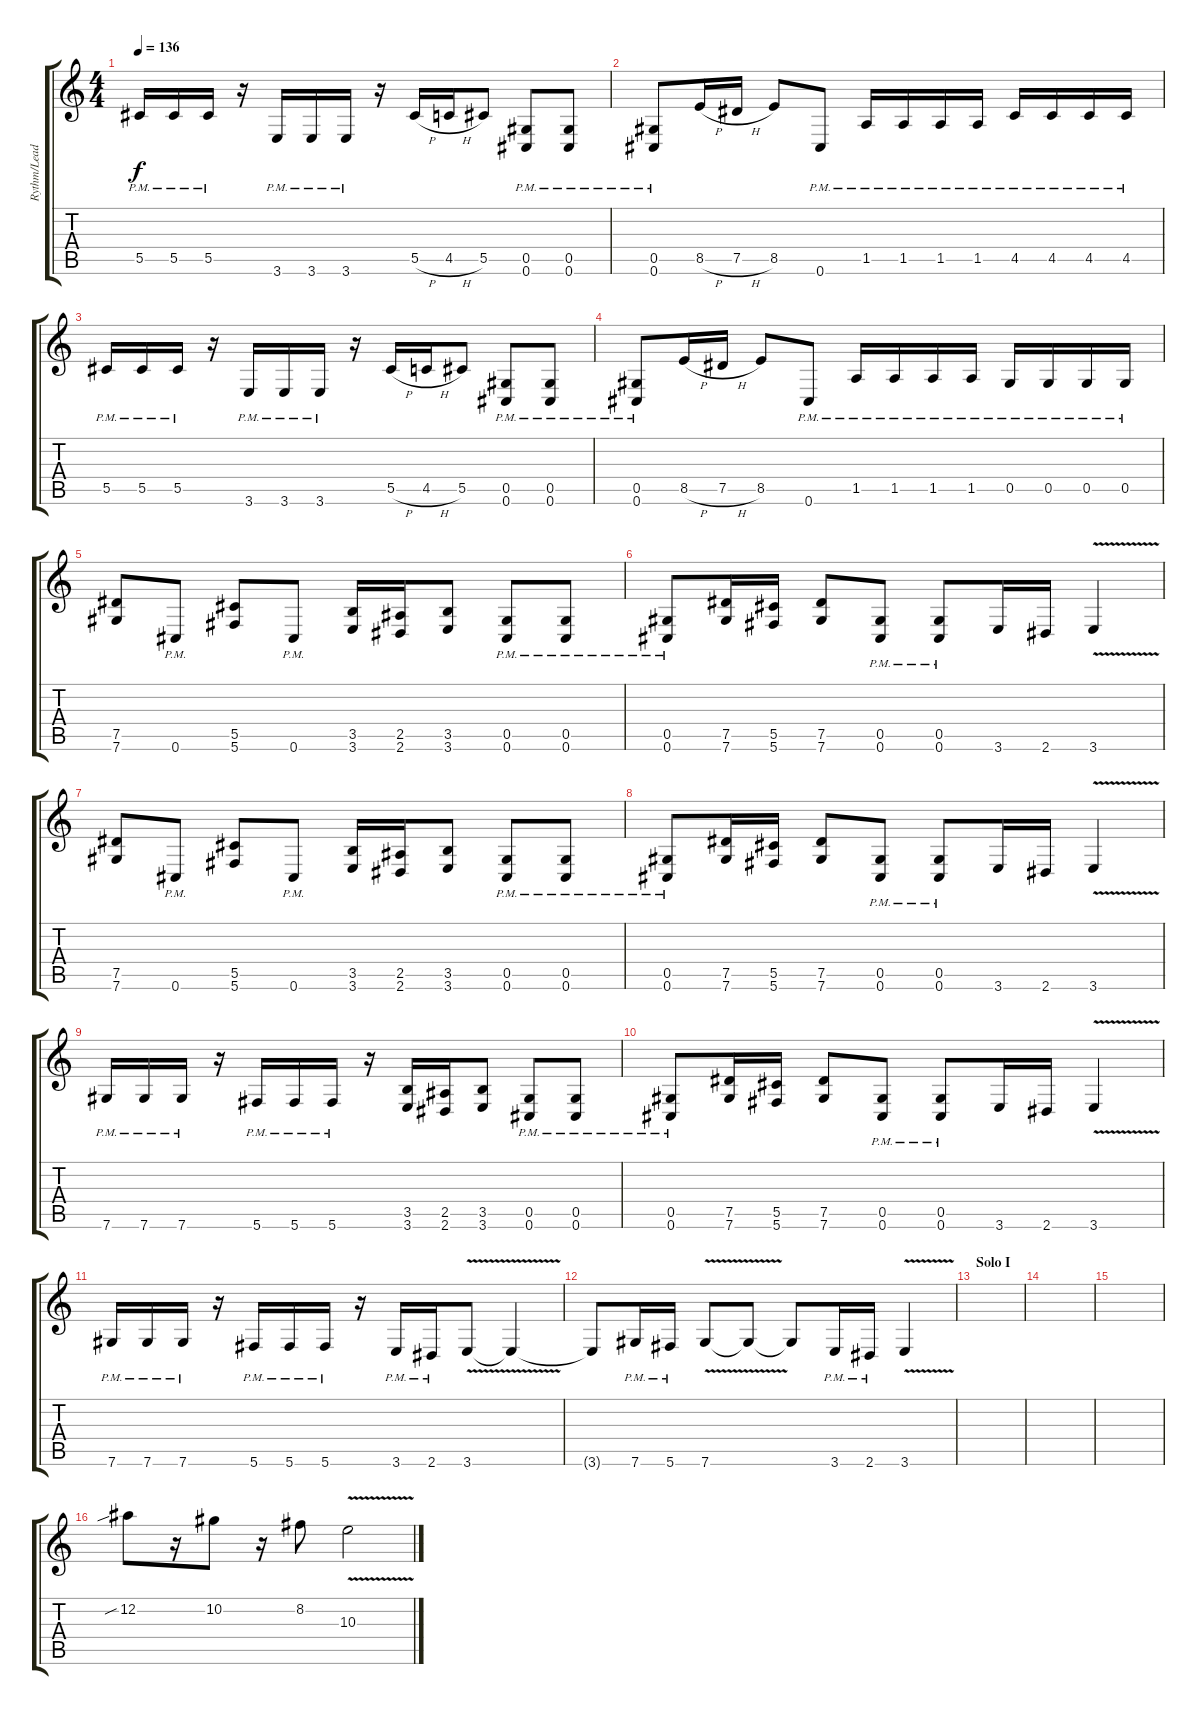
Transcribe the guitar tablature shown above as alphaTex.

\track ("Rythm/Lead I" "Rythm/Lead") {instrument distortionguitar}
\staff {score tabs}
\tuning (Eb4 Bb3 Gb3 Db3 Ab2 Db2) {hide}
\ts (4 4)
\tempo 136
\clef g2
\ks c
5.5{pm}.16{dy f} 5.5{pm}.16 5.5{pm}.16 r.16 3.6{pm}.16 3.6{pm}.16 3.6{pm}.16 r.16 5.5{h}.16 4.5{h}.16 5.5.8 (0.5{pm} 0.6{pm}).8 (0.5{pm} 0.6{pm}).8 |
(0.5{pm} 0.6{pm}).8 8.5{h}.16 7.5{h}.16 8.5.8 0.6{pm}.8 1.5{pm}.16 1.5{pm}.16 1.5{pm}.16 1.5{pm}.16 4.5{pm}.16 4.5{pm}.16 4.5{pm}.16 4.5{pm}.16 |
5.5{pm}.16 5.5{pm}.16 5.5{pm}.16 r.16 3.6{pm}.16 3.6{pm}.16 3.6{pm}.16 r.16 5.5{h}.16 4.5{h}.16 5.5.8 (0.5{pm} 0.6{pm}).8 (0.5{pm} 0.6{pm}).8 |
(0.5{pm} 0.6{pm}).8 8.5{h}.16 7.5{h}.16 8.5.8 0.6{pm}.8 1.5{pm}.16 1.5{pm}.16 1.5{pm}.16 1.5{pm}.16 0.5{pm}.16 0.5{pm}.16 0.5{pm}.16 0.5{pm}.16 |
(7.5 7.6).8 0.6{pm}.8 (5.5 5.6).8 0.6{pm}.8 (3.5 3.6).16 (2.5 2.6).16 (3.5 3.6).8 (0.5{pm} 0.6{pm}).8 (0.5{pm} 0.6{pm}).8 |
(0.5{pm} 0.6{pm}).8 (7.5 7.6).16 (5.5 5.6).16 (7.5 7.6).8 (0.5{pm} 0.6{pm}).8 (0.5{pm} 0.6{pm}).8 3.6.16 2.6.16 3.6{v}.4 |
(7.5 7.6).8 0.6{pm}.8 (5.5 5.6).8 0.6{pm}.8 (3.5 3.6).16 (2.5 2.6).16 (3.5 3.6).8 (0.5{pm} 0.6{pm}).8 (0.5{pm} 0.6{pm}).8 |
(0.5{pm} 0.6{pm}).8 (7.5 7.6).16 (5.5 5.6).16 (7.5 7.6).8 (0.5{pm} 0.6{pm}).8 (0.5{pm} 0.6{pm}).8 3.6.16 2.6.16 3.6{v}.4 |
7.6{pm}.16 7.6{pm}.16 7.6{pm}.16 r.16 5.6{pm}.16 5.6{pm}.16 5.6{pm}.16 r.16 (3.5 3.6).16 (2.5 2.6).16 (3.5 3.6).8 (0.5{pm} 0.6{pm}).8 (0.5{pm} 0.6{pm}).8 |
(0.5{pm} 0.6{pm}).8 (7.5 7.6).16 (5.5 5.6).16 (7.5 7.6).8 (0.5{pm} 0.6{pm}).8 (0.5{pm} 0.6{pm}).8 3.6.16 2.6.16 3.6{v}.4 |
7.6{pm}.16 7.6{pm}.16 7.6{pm}.16 r.16 5.6{pm}.16 5.6{pm}.16 5.6{pm}.16 r.16 3.6{pm}.16 2.6{pm}.16 3.6{v}.8 3.6{t}.4 |
3.6{t}.8 7.6{pm}.16 5.6{pm}.16 7.6{v}.8 7.6{t}.8 7.6{t}.8 3.6{pm}.16 2.6{pm}.16 3.6{v}.4 |
\section ("" "Solo I")
|
|
|
12.2{sib}.8 r.16 10.2.8 r.16 8.2.8 10.3{v}.2
